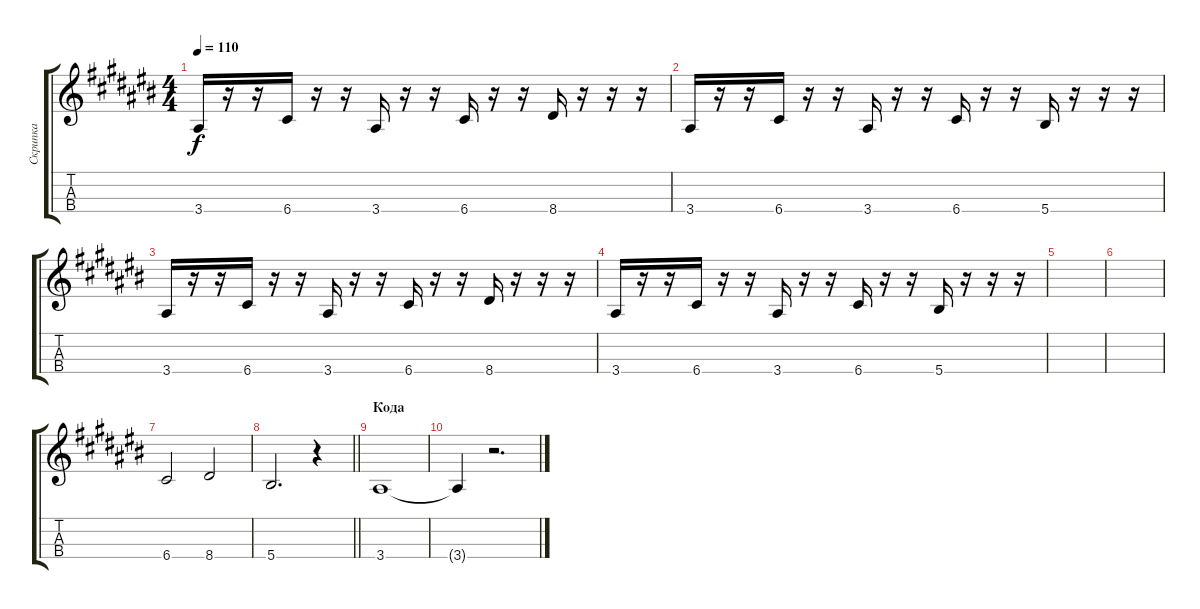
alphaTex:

\track ("Скрипка" "Скрипка") {instrument violin}
\staff {score tabs}
\tuning (E5 A4 D4 G3) {hide}
\ts (4 4)
\tempo 110
\clef g2
\ks a#minor
3.4.16{dy f volume 13 instrument violin} r.16 r.16 6.4.16 r.16 r.16 3.4.16 r.16 r.16 6.4.16 r.16 r.16 8.4.16 r.16 r.16 r.16 |
3.4.16 r.16 r.16 6.4.16 r.16 r.16 3.4.16 r.16 r.16 6.4.16 r.16 r.16 5.4.16 r.16 r.16 r.16 |
3.4.16 r.16 r.16 6.4.16 r.16 r.16 3.4.16 r.16 r.16 6.4.16 r.16 r.16 8.4.16 r.16 r.16 r.16 |
3.4.16 r.16 r.16 6.4.16 r.16 r.16 3.4.16 r.16 r.16 6.4.16 r.16 r.16 5.4.16 r.16 r.16 r.16 |
|
|
6.4.2 8.4.2 |
\barLineRight lightlight
5.4.2{d} r.4 |
\section ("" "Кода")
3.4.1{volume 10} |
3.4{t}.4 r.2{d}
